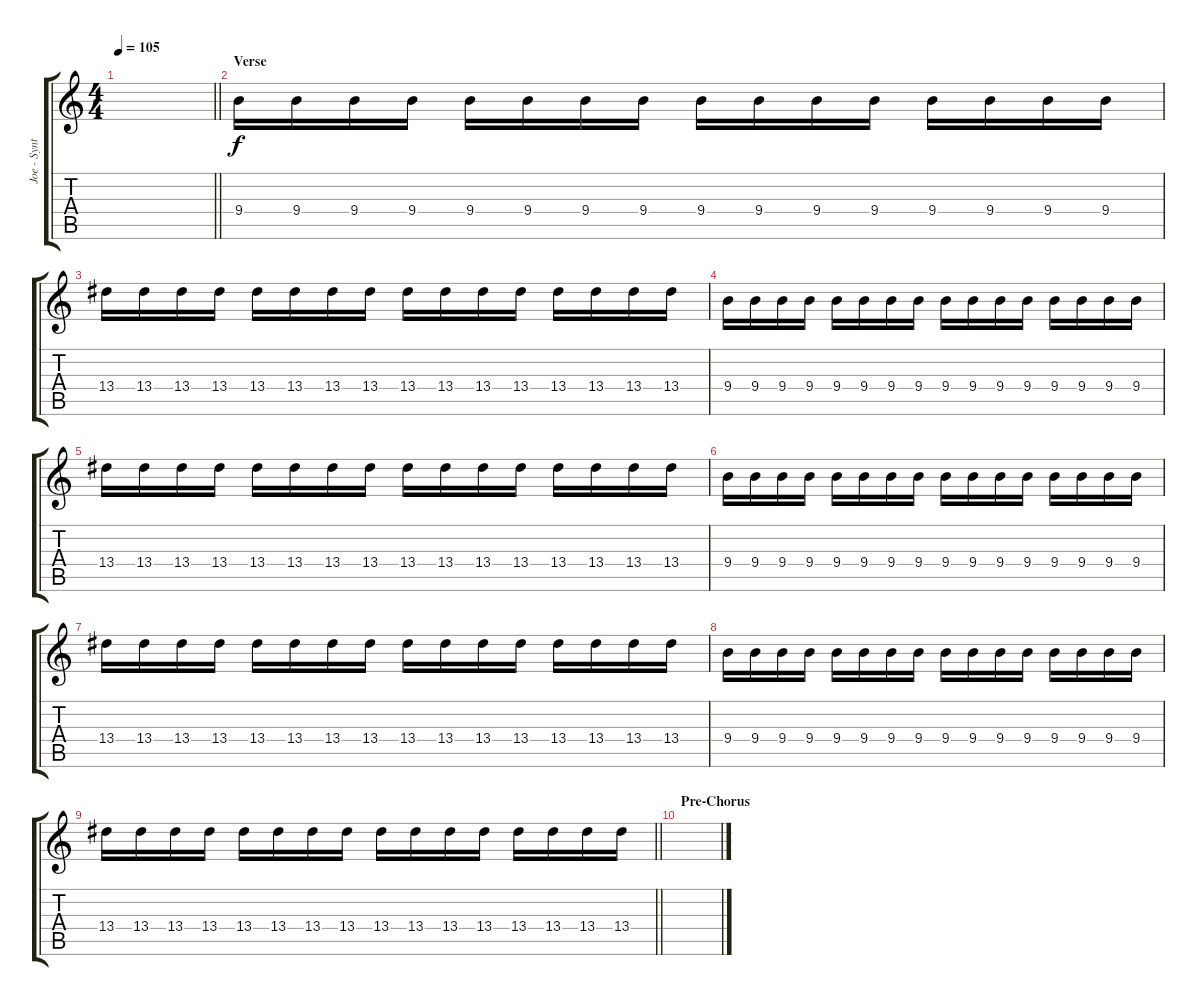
\track ("Joe - Synth II" "Joe - Synt") {instrument electricguitarjazz}
\staff {score tabs}
\tuning (E4 B3 G3 D3 A2 E2) {hide}
\ts (4 4)
\tempo 105
\clef g2
\barLineRight lightlight
\ks c
|
\section ("" "Verse")
9.4.16{volume 4} 9.4.16 9.4.16 9.4.16 9.4.16 9.4.16 9.4.16 9.4.16 9.4.16 9.4.16 9.4.16 9.4.16 9.4.16 9.4.16 9.4.16 9.4.16 |
13.4.16 13.4.16 13.4.16 13.4.16 13.4.16 13.4.16 13.4.16 13.4.16 13.4.16 13.4.16 13.4.16 13.4.16 13.4.16 13.4.16 13.4.16 13.4.16 |
9.4.16 9.4.16 9.4.16 9.4.16 9.4.16 9.4.16 9.4.16 9.4.16 9.4.16 9.4.16 9.4.16 9.4.16 9.4.16 9.4.16 9.4.16 9.4.16 |
13.4.16 13.4.16 13.4.16 13.4.16 13.4.16 13.4.16 13.4.16 13.4.16 13.4.16 13.4.16 13.4.16 13.4.16 13.4.16 13.4.16 13.4.16 13.4.16 |
9.4.16 9.4.16 9.4.16 9.4.16 9.4.16 9.4.16 9.4.16 9.4.16 9.4.16 9.4.16 9.4.16 9.4.16 9.4.16 9.4.16 9.4.16 9.4.16 |
13.4.16 13.4.16 13.4.16 13.4.16 13.4.16 13.4.16 13.4.16 13.4.16 13.4.16 13.4.16 13.4.16 13.4.16 13.4.16 13.4.16 13.4.16 13.4.16 |
9.4.16 9.4.16 9.4.16 9.4.16 9.4.16 9.4.16 9.4.16 9.4.16 9.4.16 9.4.16 9.4.16 9.4.16 9.4.16 9.4.16 9.4.16 9.4.16 |
\barLineRight lightlight
13.4.16 13.4.16 13.4.16 13.4.16 13.4.16 13.4.16 13.4.16 13.4.16 13.4.16 13.4.16 13.4.16 13.4.16 13.4.16 13.4.16 13.4.16 13.4.16 |
\section ("" "Pre-Chorus")
